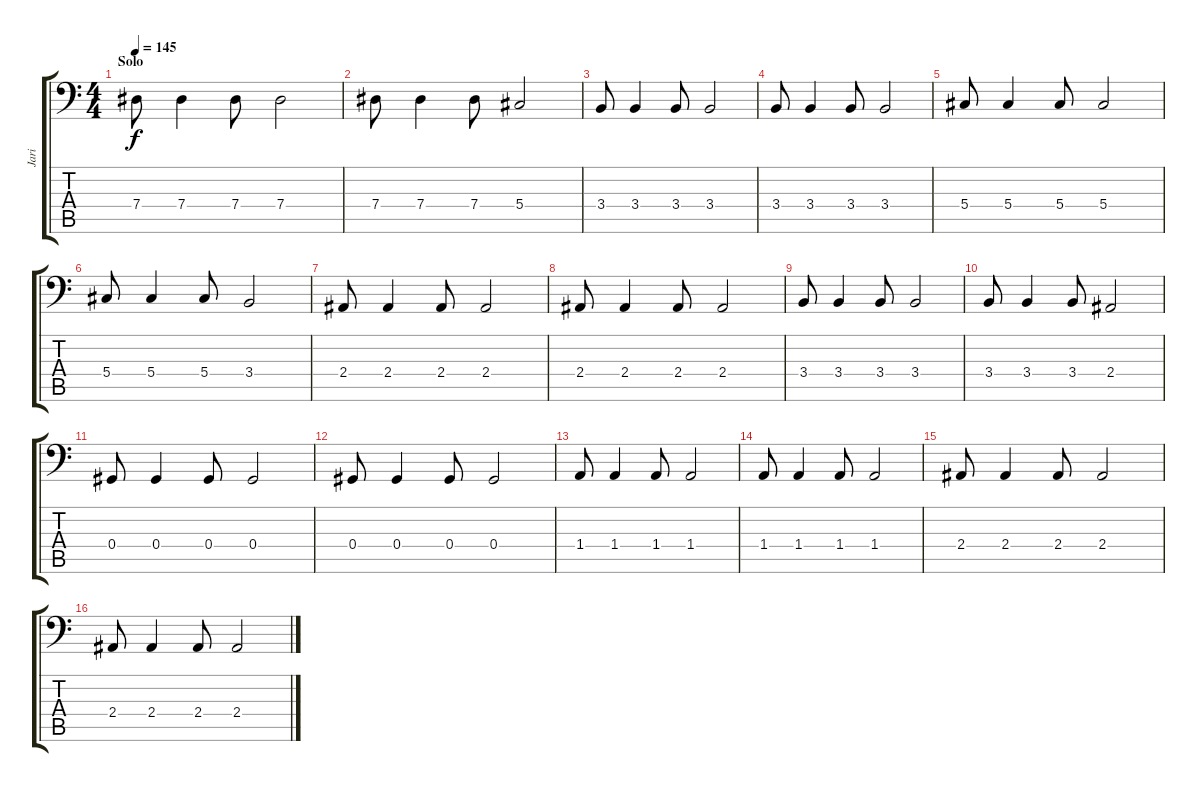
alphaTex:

\track ("Jari" "Jari") {instrument electricbassfinger}
\staff {score tabs}
\tuning (B2 Gb2 Db2 Ab1 Eb1 Bb0) {hide}
\ts (4 4)
\section ("" "Solo")
\tempo 145
\clef f4
\ks c
7.4.8{dy f} 7.4.4 7.4.8 7.4.2 |
7.4.8 7.4.4 7.4.8 5.4.2 |
3.4.8 3.4.4 3.4.8 3.4.2 |
3.4.8 3.4.4 3.4.8 3.4.2 |
5.4.8 5.4.4 5.4.8 5.4.2 |
5.4.8 5.4.4 5.4.8 3.4.2 |
2.4.8 2.4.4 2.4.8 2.4.2 |
2.4.8 2.4.4 2.4.8 2.4.2 |
3.4.8 3.4.4 3.4.8 3.4.2 |
3.4.8 3.4.4 3.4.8 2.4.2 |
0.4.8 0.4.4 0.4.8 0.4.2 |
0.4.8 0.4.4 0.4.8 0.4.2 |
1.4.8 1.4.4 1.4.8 1.4.2 |
1.4.8 1.4.4 1.4.8 1.4.2 |
2.4.8 2.4.4 2.4.8 2.4.2 |
2.4.8 2.4.4 2.4.8 2.4.2
